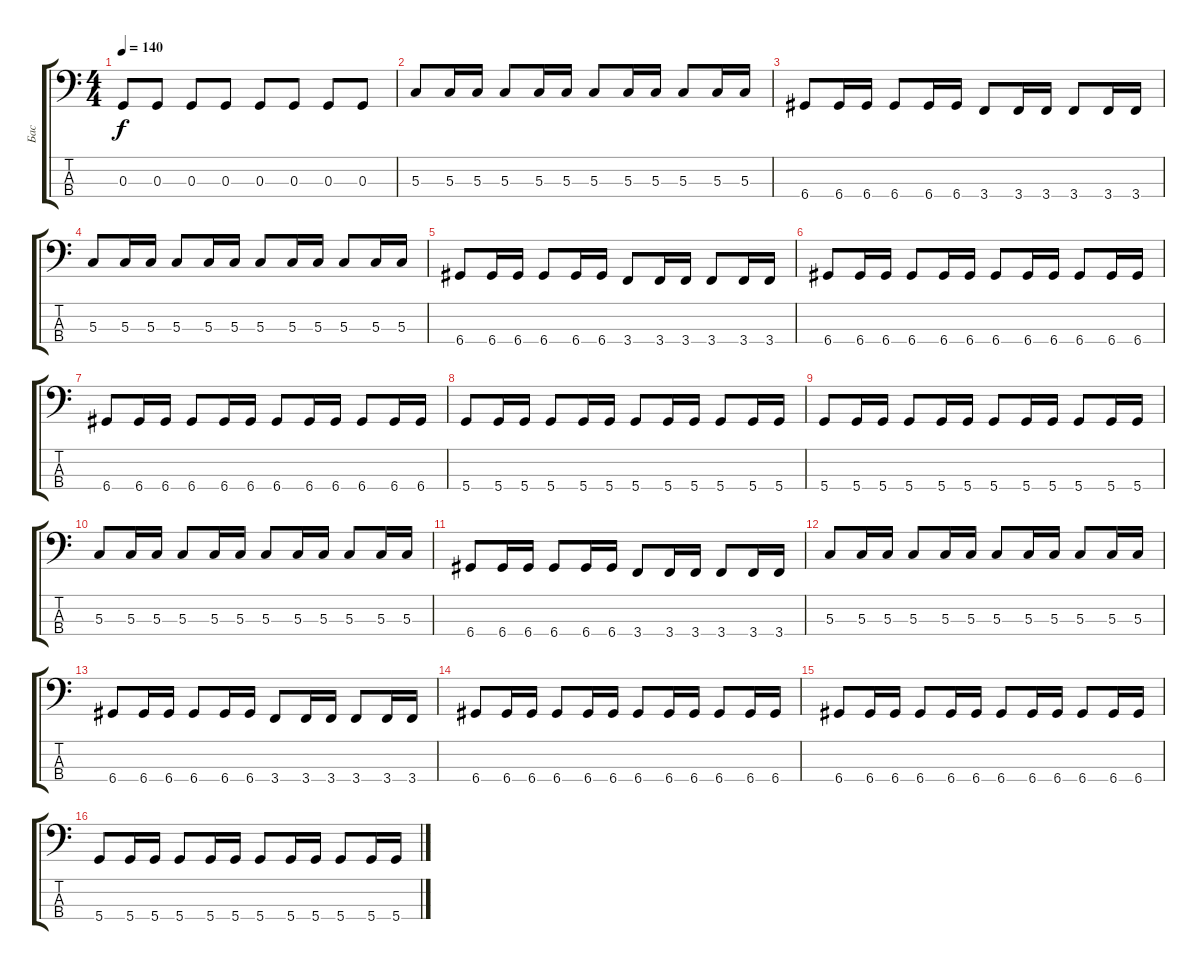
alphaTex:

\track ("Бас" "Бас") {instrument electricbassfinger}
\staff {score tabs}
\tuning (F2 C2 G1 D1) {hide}
\ts (4 4)
\tempo 140
\clef f4
\ks c
0.3.8{dy f} 0.3.8 0.3.8 0.3.8 0.3.8 0.3.8 0.3.8 0.3.8 |
5.3.8 5.3.16 5.3.16 5.3.8 5.3.16 5.3.16 5.3.8 5.3.16 5.3.16 5.3.8 5.3.16 5.3.16 |
6.4.8 6.4.16 6.4.16 6.4.8 6.4.16 6.4.16 3.4.8 3.4.16 3.4.16 3.4.8 3.4.16 3.4.16 |
5.3.8 5.3.16 5.3.16 5.3.8 5.3.16 5.3.16 5.3.8 5.3.16 5.3.16 5.3.8 5.3.16 5.3.16 |
6.4.8 6.4.16 6.4.16 6.4.8 6.4.16 6.4.16 3.4.8 3.4.16 3.4.16 3.4.8 3.4.16 3.4.16 |
6.4.8 6.4.16 6.4.16 6.4.8 6.4.16 6.4.16 6.4.8 6.4.16 6.4.16 6.4.8 6.4.16 6.4.16 |
6.4.8 6.4.16 6.4.16 6.4.8 6.4.16 6.4.16 6.4.8 6.4.16 6.4.16 6.4.8 6.4.16 6.4.16 |
5.4.8 5.4.16 5.4.16 5.4.8 5.4.16 5.4.16 5.4.8 5.4.16 5.4.16 5.4.8 5.4.16 5.4.16 |
5.4.8 5.4.16 5.4.16 5.4.8 5.4.16 5.4.16 5.4.8 5.4.16 5.4.16 5.4.8 5.4.16 5.4.16 |
5.3.8 5.3.16 5.3.16 5.3.8 5.3.16 5.3.16 5.3.8 5.3.16 5.3.16 5.3.8 5.3.16 5.3.16 |
6.4.8 6.4.16 6.4.16 6.4.8 6.4.16 6.4.16 3.4.8 3.4.16 3.4.16 3.4.8 3.4.16 3.4.16 |
5.3.8 5.3.16 5.3.16 5.3.8 5.3.16 5.3.16 5.3.8 5.3.16 5.3.16 5.3.8 5.3.16 5.3.16 |
6.4.8 6.4.16 6.4.16 6.4.8 6.4.16 6.4.16 3.4.8 3.4.16 3.4.16 3.4.8 3.4.16 3.4.16 |
6.4.8 6.4.16 6.4.16 6.4.8 6.4.16 6.4.16 6.4.8 6.4.16 6.4.16 6.4.8 6.4.16 6.4.16 |
6.4.8 6.4.16 6.4.16 6.4.8 6.4.16 6.4.16 6.4.8 6.4.16 6.4.16 6.4.8 6.4.16 6.4.16 |
5.4.8 5.4.16 5.4.16 5.4.8 5.4.16 5.4.16 5.4.8 5.4.16 5.4.16 5.4.8 5.4.16 5.4.16
